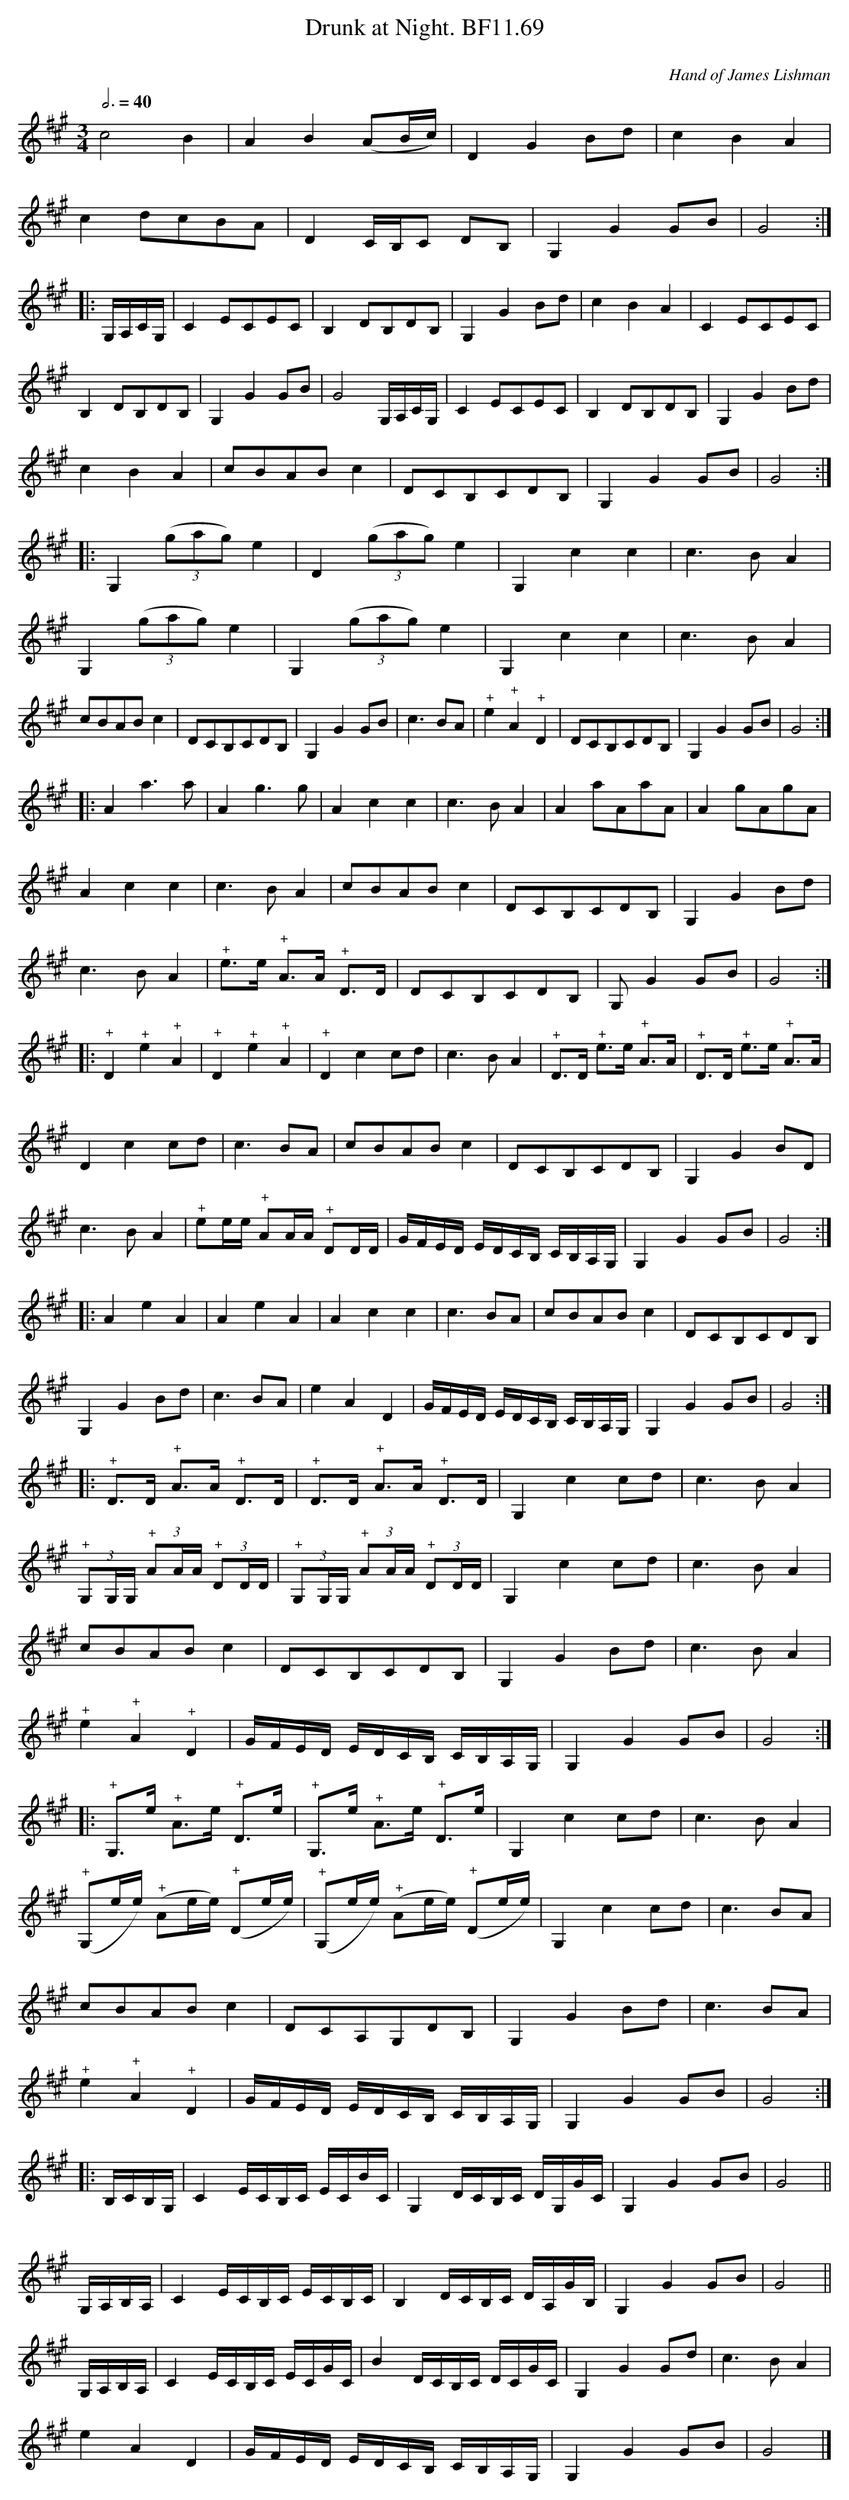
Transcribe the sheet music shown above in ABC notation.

X:1
T:Drunk at Night. BF11.69
M:3/4
L:1/8
Q:3/4=40
C:
C:Hand of James Lishman
K:A
c4B2|A2B2(AB/c/)|D2G2Bd|c2B2A2|
c2dcBA|D2C/B,/C DB,|G,2G2GB|G4:|
|:G,/A,/C/G,/|C2ECEC|B,2DB,DB,|G,2G2Bd|c2B2A2|C2ECEC|
B,2DB,DB,|G,2G2GB|G4G,/A,/C/G,/|\
C2ECEC|B,2DB,DB,|G,2G2Bd|
c2B2A2|cBABc2|DCB,CDB,|G,2G2GB|G4:|
|:G,2 ((3gag) e2|D2 ((3gag) e2|G,2c2c2|c3BA2|
G,2 ((3gag) e2|G,2 ((3gag) e2|G,2c2c2|c3BA2|
cBABc2|DCB,CDB,|G,2G2GB|c3BA|"^+"e2"^+"A2"^+"D2|DCB,CDB,|G,2G2GB|G4:|
|:A2a3a|A2g3g|A2c2c2|c3BA2|A2aAaA|A2gAgA|
A2c2c2|c3BA2|cBABc2|DCB,CDB,|G,2G2Bd|
c3BA2|"^+"e>e "^+"A>A "^+"D>D|DCB,CDB,|G,G2GB|G4:|
|:"^+"D2"^+"e2"^+"A2|"^+"D2"^+"e2"^+"A2|"^+"D2c2cd|c3BA2|\
"^+"D>D "^+"e>e "^+"A>A|"^+"D>D "^+"e>e "^+"A>A|
D2c2cd|c3BA|cBABc2|DCB,CDB,|G,2G2BD|
c3BA2|"^+"ee/e/ "^+"AA/A/ "^+"DD/D/|G/F/E/D/ E/D/C/B,/ C/B,/A,/G,/|\
G,2G2GB|G4:|
|:A2e2A2|A2e2A2|A2c2c2|c3BA|\
cBABc2|DCB,CDB,|
G,2G2Bd|c3BA|e2A2D2|G/F/E/D/ E/D/C/B,/ C/B,/A,/G,/|\
G,2G2GB|G4:|
|:"^+"D>D "^+"A>A "^+"D>D|"^+"D>D "^+"A>A "^+"D>D|G,2c2cd|c3BA2|
"^+"(3G,G,/G,/ "^+"(3AA/A/ "^+"(3DD/D/|\
"^+"(3G,G,/G,/ "^+"(3AA/A/ "^+"(3DD/D/|G,2c2cd|c3BA2|
cBABc2|DCB,CDB,|G,2G2Bd|c3BA2|
"^+"e2"^+"A2"^+"D2|G/F/E/D/ E/D/C/B,/ C/B,/A,/G,/|G,2G2GB|G4:|
|:"^+"G,>e "^+"A>e "^+"D>e|"^+"G,>e "^+"A>e "^+"D>e|G,2c2cd|c3BA2|
"^+"(G,e/e/) "^+"(Ae/e/) "^+"(De/e/)|"^+"(G,e/e/) "^+"(Ae/e/) "^+"(De/e/)|\
G,2c2cd|c3BA|
cBABc2|DCA,G,DB,|G,2G2Bd|c3BA|
"^+"e2"^+"A2"^+"D2|G/F/E/D/ E/D/C/B,/ C/B,/A,/G,/|G,2G2GB|G4:|
|:B,/C/B,/G,/|C2E/C/B,/C/ E/C/B/C/|G,2D/C/B,/C/ D/G,/G/C/|G,2G2GB|G4||
G,/A,/B,/A,/|C2E/C/B,/C/ E/C/B,/C/|B,2D/C/B,/C/ D/A,/G/B,/|G,2G2GB|G4||
G,/A,/B,/A,/|C2E/C/B,/C/ E/C/G/C/|B2D/C/B,/C/ D/C/G/C/|G,2G2Gd|c3BA2|
e2A2D2|G/F/E/D/ E/D/C/B,/ C/B,/A,/G,/|G,2G2GB|G4|]
